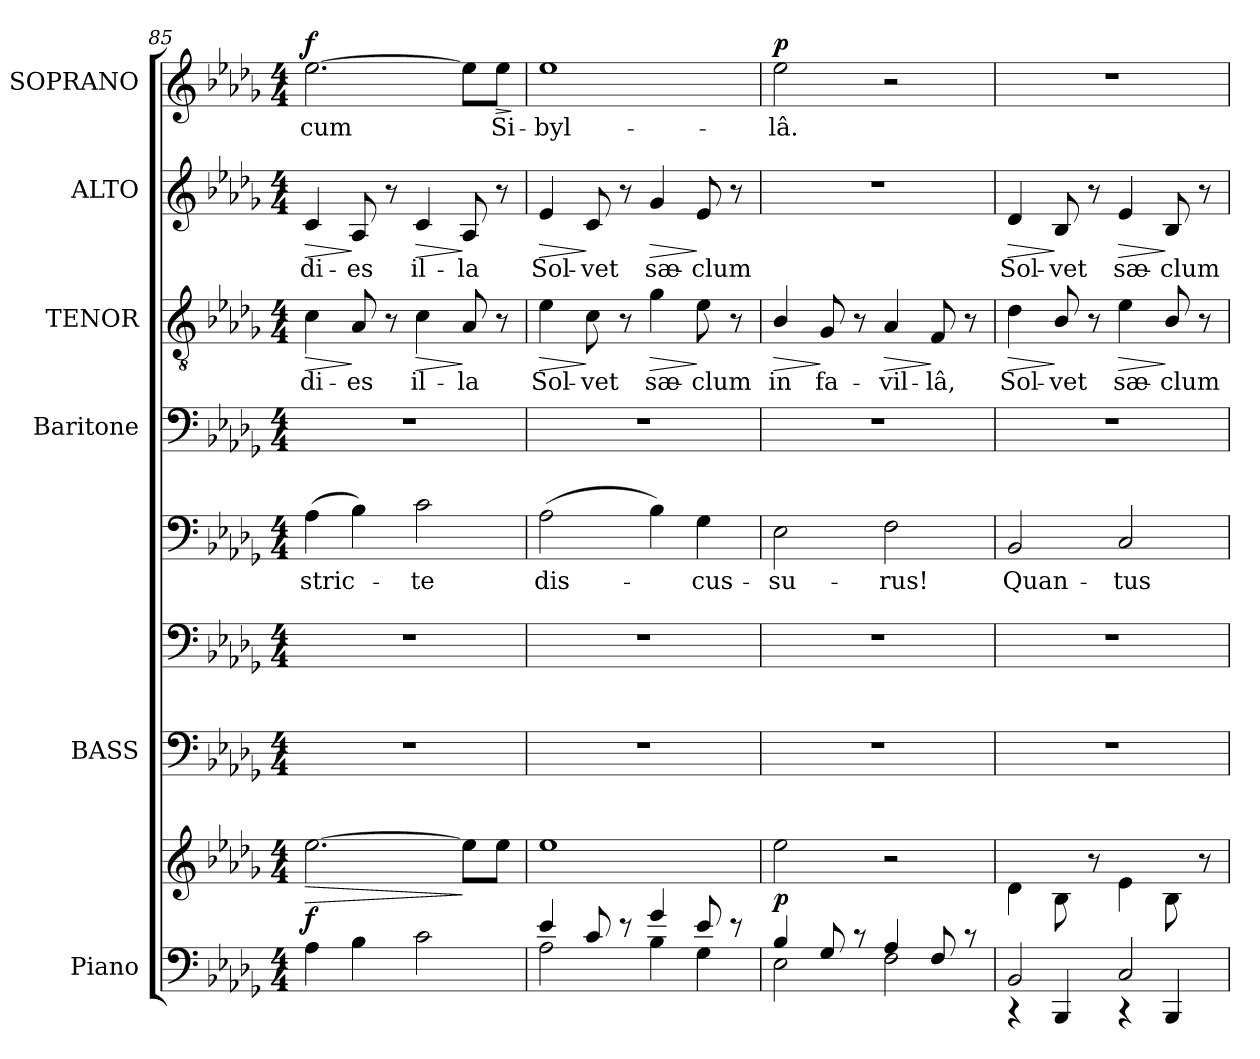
**kern	**kern	**dynam	**kern	**kern	**kern	**text	**kern	**kern	**text	**dynam	**kern	**text	**dynam	**kern	**text	**dynam
*part6	*part6	*part6	*part5	*part5	*part5	*part5	*part4	*part3	*part3	*part3	*part2	*part2	*part2	*part1	*part1	*part1
*staff9	*staff8	*staff8/9	*staff7	*staff6	*staff5	*staff5	*staff4	*staff3	*staff3	*staff3	*staff2	*staff2	*staff2	*staff1	*staff1	*staff1
*I"Piano	*	*	*I"BASS	*	*	*	*I"Baritone	*I"TENOR	*	*	*I"ALTO	*	*	*I"SOPRANO	*	*
*I'Pno.	*	*	*I'B.	*	*	*	*I'Bar.	*I'T.	*	*	*I'A.	*	*	*I'S.	*	*
*clefF4	*clefG2	*	*clefF4	*clefF4	*clefF4	*	*clefF4	*clefGv2	*	*	*clefG2	*	*	*clefG2	*	*
*	*	*	*	*	*	*	*	*ITrd7c12	*	*	*	*	*	*	*	*
*k[b-e-a-d-g-]	*k[b-e-a-d-g-]	*	*k[b-e-a-d-g-]	*k[b-e-a-d-g-]	*k[b-e-a-d-g-]	*	*k[b-e-a-d-g-]	*k[b-e-a-d-g-]	*	*	*k[b-e-a-d-g-]	*	*	*k[b-e-a-d-g-]	*	*
*D-:	*D-:	*	*D-:	*D-:	*D-:	*	*D-:	*D-:	*	*	*D-:	*	*	*D-:	*	*
*M4/4	*M4/4	*	*M4/4	*M4/4	*M4/4	*	*M4/4	*M4/4	*	*	*M4/4	*	*	*M4/4	*	*
=85	=85	=85	=85	=85	=85	=85	=85	=85	=85	=85	=85	=85	=85	=85	=85	=85
!	!	!LO:HP:b	!	!	!	!	!	!	!	!	!	!	!	!	!	!
!	!	!	!	!	!	!LO:LY:b:color=#000000	!	!	!	!	!	!	!	!	!	!
!	!	!	!	!	!	!	!	!	!LO:LY:b:color=#000000	!LO:HP:b	!	!	!	!	!	!
!	!	!	!	!	!	!	!	!	!	!	!	!LO:LY:b:color=#000000	!LO:HP:b	!	!	!
!	!	!	!	!	!	!	!	!	!	!	!	!	!	!	!LO:LY:b:color=#000000	!
4A-i\	[2.ee-i\	> f	1r	1r	(4A-i\	stric-	1r	4Ci\	di-	>	4ci/	di-	>	[2.ee-i\	cum	f
!	!	!	!	!	!	!	!	!	!LO:LY:b:color=#000000	!	!	!	!	!	!	!
!	!	!	!	!	!	!	!	!	!	!	!	!LO:LY:b:color=#000000	!	!	!	!
4B-i\	.	.	.	.	4B-i\)	.	.	8AA-i/	-es	]	8A-i/	-es	]	.	.	.
.	.	.	.	.	.	.	.	8r	.	.	8r	.	.	.	.	.
!	!	!	!	!	!	!LO:LY:b:color=#000000	!	!	!	!	!	!	!	!	!	!
!	!	!	!	!	!	!	!	!	!LO:LY:b:color=#000000	!LO:HP:b	!	!	!	!	!	!
!	!	!	!	!	!	!	!	!	!	!	!	!LO:LY:b:color=#000000	!LO:HP:b	!	!	!
2ci\	.	.	.	.	2ci\	-te	.	4Ci\	il-	>	4ci/	il-	>	.	.	.
!	!	!	!	!	!	!	!	!	!LO:LY:b:color=#000000	!	!	!	!	!	!	!
!	!	!	!	!	!	!	!	!	!	!	!	!LO:LY:b:color=#000000	!	!	!	!
.	8ee-i\L]	]	.	.	.	.	.	8AA-i/	-la	]	8A-i/	-la	]	8ee-i\L]	.	.
!	!	!	!	!	!	!	!	!	!	!	!	!	!	!	!LO:LY:b:color=#000000	!LO:HP:b
.	8ee-i\J	.	.	.	.	.	.	8r	.	.	8r	.	.	8ee-i\J	Si-	>
.	.	.	.	.	.	.	.	.	.	.	.	.	.	.	.	]
=86	=86	=86	=86	=86	=86	=86	=86	=86	=86	=86	=86	=86	=86	=86	=86	=86
*^	*	*	*	*	*	*	*	*	*	*	*	*	*	*	*	*
!	!	!	!	!	!	!	!LO:LY:b:color=#000000	!	!	!	!	!	!	!	!	!	!
!	!	!	!	!	!	!	!	!	!	!LO:LY:b:color=#000000	!LO:HP:b	!	!	!	!	!	!
!	!	!	!	!	!	!	!	!	!	!	!	!	!LO:LY:b:color=#000000	!LO:HP:b	!	!	!
!	!	!	!	!	!	!	!	!	!	!	!	!	!	!	!	!LO:LY:b:color=#000000	!
4e-i/	2A-i\	1ee-i	.	1r	1r	(2A-i\	dis-	1r	4E-i\	Sol-	>	4e-i/	Sol-	>	1ee-i	-byl-	.
!	!	!	!	!	!	!	!	!	!	!LO:LY:b:color=#000000	!	!	!	!	!	!	!
!	!	!	!	!	!	!	!	!	!	!	!	!	!LO:LY:b:color=#000000	!	!	!	!
8ci/	.	.	.	.	.	.	.	.	8Ci\	-vet	]	8ci/	-vet	]	.	.	.
8r	.	.	.	.	.	.	.	.	8r	.	.	8r	.	.	.	.	.
!	!	!	!	!	!	!	!	!	!	!LO:LY:b:color=#000000	!LO:HP:b	!	!	!	!	!	!
!	!	!	!	!	!	!	!	!	!	!	!	!	!LO:LY:b:color=#000000	!LO:HP:b	!	!	!
4g-i/	4B-i\	.	.	.	.	4B-i\)	.	.	4G-i\	sæ-	>	4g-i/	sæ-	>	.	.	.
!	!	!	!	!	!	!	!LO:LY:b:color=#000000	!	!	!	!	!	!	!	!	!	!
!	!	!	!	!	!	!	!	!	!	!LO:LY:b:color=#000000	!	!	!	!	!	!	!
!	!	!	!	!	!	!	!	!	!	!	!	!	!LO:LY:b:color=#000000	!	!	!	!
8e-i/	4G-i\	.	.	.	.	4G-i\	-cus-	.	8E-i\	-clum	]	8e-i/	-clum	]	.	.	.
8r	.	.	.	.	.	.	.	.	8r	.	.	8r	.	.	.	.	.
!!LO:PB:g=z
=87	=87	=87	=87	=87	=87	=87	=87	=87	=87	=87	=87	=87	=87	=87	=87	=87	=87
!	!	!	!	!	!	!	!LO:LY:b:color=#000000	!	!	!	!	!	!	!	!	!	!
!	!	!	!	!	!	!	!	!	!	!LO:LY:b:color=#000000	!LO:HP:b	!	!	!	!	!	!
!	!	!	!	!	!	!	!	!	!	!	!	!	!	!	!	!LO:LY:b:color=#000000	!
4B-i/	2E-i\	2ee-i\	p	1r	1r	2E-i\	-su-	1r	4BB-i/	in	>	1r	.	.	2ee-i\	-lâ.	p
!	!	!	!	!	!	!	!	!	!	!LO:LY:b:color=#000000	!	!	!	!	!	!	!
8G-i/	.	.	.	.	.	.	.	.	8GG-i/	fa-	]	.	.	.	.	.	.
8r	.	.	.	.	.	.	.	.	8r	.	.	.	.	.	.	.	.
!	!	!	!	!	!	!	!LO:LY:b:color=#000000	!	!	!	!	!	!	!	!	!	!
!	!	!	!	!	!	!	!	!	!	!LO:LY:b:color=#000000	!LO:HP:b	!	!	!	!	!	!
4A-i/	2Fi\	2r	.	.	.	2Fi\	-rus!	.	4AA-i/	-vil-	>	.	.	.	2r	.	.
!	!	!	!	!	!	!	!	!	!	!LO:LY:b:color=#000000	!	!	!	!	!	!	!
8Fi/	.	.	.	.	.	.	.	.	8FFi/	-lâ,	]	.	.	.	.	.	.
8r	.	.	.	.	.	.	.	.	8r	.	.	.	.	.	.	.	.
=88	=88	=88	=88	=88	=88	=88	=88	=88	=88	=88	=88	=88	=88	=88	=88	=88	=88
!	!	!	!	!	!	!	!LO:LY:b:color=#000000	!	!	!	!	!	!	!	!	!	!
!	!	!	!	!	!	!	!	!	!	!LO:LY:b:color=#000000	!LO:HP:b	!	!	!	!	!	!
!	!	!	!	!	!	!	!	!	!	!	!	!	!LO:LY:b:color=#000000	!LO:HP:b	!	!	!
2BB-i/	4r	4d-i\	.	1r	1r	2BB-i/	Quan-	1r	4D-i\	Sol-	>	4d-i/	Sol-	>	1r	.	.
!	!	!	!	!	!	!	!	!	!	!LO:LY:b:color=#000000	!	!	!	!	!	!	!
!	!	!	!	!	!	!	!	!	!	!	!	!	!LO:LY:b:color=#000000	!	!	!	!
.	4BBB-i/	8B-i\	.	.	.	.	.	.	8BB-i/	-vet	]	8B-i/	-vet	]	.	.	.
.	.	8r	.	.	.	.	.	.	8r	.	.	8r	.	.	.	.	.
!	!	!	!	!	!	!	!LO:LY:b:color=#000000	!	!	!	!	!	!	!	!	!	!
!	!	!	!	!	!	!	!	!	!	!LO:LY:b:color=#000000	!LO:HP:b	!	!	!	!	!	!
!	!	!	!	!	!	!	!	!	!	!	!	!	!LO:LY:b:color=#000000	!LO:HP:b	!	!	!
2Ci/	4r	4e-i\	.	.	.	2Ci/	-tus	.	4E-i\	sæ-	>	4e-i/	sæ-	>	.	.	.
!	!	!	!	!	!	!	!	!	!	!LO:LY:b:color=#000000	!	!	!	!	!	!	!
!	!	!	!	!	!	!	!	!	!	!	!	!	!LO:LY:b:color=#000000	!	!	!	!
.	4BBB-i/	8B-i\	.	.	.	.	.	.	8BB-i/	-clum	]	8B-i/	-clum	]	.	.	.
.	.	8r	.	.	.	.	.	.	8r	.	.	8r	.	.	.	.	.
*v	*v	*	*	*	*	*	*	*	*	*	*	*	*	*	*	*	*
=	=	=	=	=	=	=	=	=	=	=	=	=	=	=	=	=
*-	*-	*-	*-	*-	*-	*-	*-	*-	*-	*-	*-	*-	*-	*-	*-	*-
